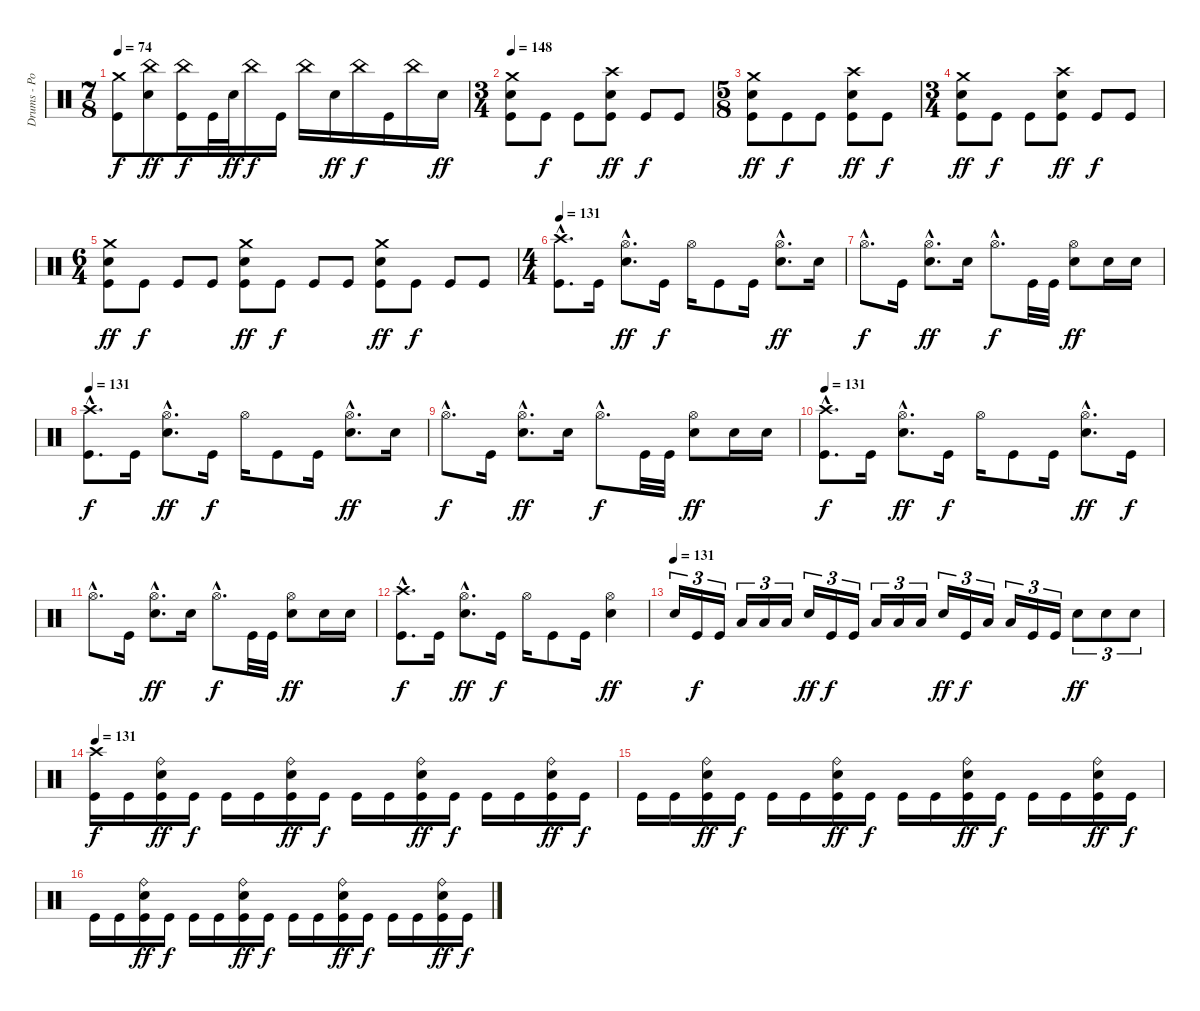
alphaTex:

\track ("Drums - Portnoy" "Drums - Po") {instrument percussion}
\staff {score}
\articulation defaults
\ts (7 8)
\tempo 74
\clef neutral
\ks c
("Crash medium (hit)" "Kick (hit)").8{dy f} ("China (hit)" "Electric Snare (hit)").8{dy ff} ("China (hit)" "Kick (hit)").16{dy f} "Kick (hit)".32 "Electric Snare (hit)".32{dy ff} "China (hit)".16{dy f} "Kick (hit)".16 "China (hit)".16 "Electric Snare (hit)".16{dy ff} "China (hit)".16{dy f} "Kick (hit)".16 "China (hit)".16 "Electric Snare (hit)".16{dy ff} |
\ts (3 4)
\tempo 148
("Crash medium (hit)" "Electric Snare (hit)" "Kick (hit)").8 "Kick (hit)".8{dy f} "Kick (hit)".8 ("Crash high (hit)" "Electric Snare (hit)" "Kick (hit)").8{dy ff} "Kick (hit)".8{dy f} "Kick (hit)".8 |
\ts (5 8)
("Crash medium (hit)" "Electric Snare (hit)" "Kick (hit)").8{dy ff} "Kick (hit)".8{dy f} "Kick (hit)".8 ("Crash high (hit)" "Electric Snare (hit)" "Kick (hit)").8{dy ff} "Kick (hit)".8{dy f} |
\ts (3 4)
("Crash medium (hit)" "Electric Snare (hit)" "Kick (hit)").8{dy ff} "Kick (hit)".8{dy f} "Kick (hit)".8 ("Crash high (hit)" "Electric Snare (hit)" "Kick (hit)").8{dy ff} "Kick (hit)".8{dy f} "Kick (hit)".8 |
\ts (6 4)
("Crash medium (hit)" "Electric Snare (hit)" "Kick (hit)").8{dy ff} "Kick (hit)".8{dy f} "Kick (hit)".8 "Kick (hit)".8 ("Crash medium (hit)" "Electric Snare (hit)" "Kick (hit)").8{dy ff} "Kick (hit)".8{dy f} "Kick (hit)".8 "Kick (hit)".8 ("Crash medium (hit)" "Electric Snare (hit)" "Kick (hit)").8{dy ff} "Kick (hit)".8{dy f} "Kick (hit)".8 "Kick (hit)".8 |
\ts (4 4)
\tempo 131
("Crash high (hit)"{hac} "Kick (hit)"{hac}).8{d} "Kick (hit)".16 ("Hi-Hat (open)"{hac} "Electric Snare (hit)"{hac}).8{d dy ff} "Kick (hit)".16{dy f} "Hi-Hat (open)".16 "Kick (hit)".8 "Kick (hit)".16 ("Hi-Hat (open)"{hac} "Electric Snare (hit)"{hac}).8{d dy ff} "Electric Snare (hit)".16 |
"Hi-Hat (open)"{hac}.8{d dy f} "Kick (hit)".16 ("Hi-Hat (open)"{hac} "Electric Snare (hit)"{hac}).8{d dy ff} "Electric Snare (hit)".16 "Hi-Hat (open)"{hac}.8{d dy f} "Kick (hit)".32 "Kick (hit)".32 ("Hi-Hat (open)" "Electric Snare (hit)").8{dy ff} "Electric Snare (hit)".16 "Electric Snare (hit)".16 |
\tempo 131
("Crash high (hit)"{hac} "Kick (hit)"{hac}).8{d dy f} "Kick (hit)".16 ("Hi-Hat (open)"{hac} "Electric Snare (hit)"{hac}).8{d dy ff} "Kick (hit)".16{dy f} "Hi-Hat (open)".16 "Kick (hit)".8 "Kick (hit)".16 ("Hi-Hat (open)"{hac} "Electric Snare (hit)"{hac}).8{d dy ff} "Electric Snare (hit)".16 |
"Hi-Hat (open)"{hac}.8{d dy f} "Kick (hit)".16 ("Hi-Hat (open)"{hac} "Electric Snare (hit)"{hac}).8{d dy ff} "Electric Snare (hit)".16 "Hi-Hat (open)"{hac}.8{d dy f} "Kick (hit)".32 "Kick (hit)".32 ("Hi-Hat (open)" "Electric Snare (hit)").8{dy ff} "Electric Snare (hit)".16 "Electric Snare (hit)".16 |
\tempo 131
("Crash high (hit)"{hac} "Kick (hit)"{hac}).8{d dy f} "Kick (hit)".16 ("Hi-Hat (open)"{hac} "Electric Snare (hit)"{hac}).8{d dy ff} "Kick (hit)".16{dy f} "Hi-Hat (open)".16 "Kick (hit)".8 "Kick (hit)".16 ("Hi-Hat (open)"{hac} "Electric Snare (hit)"{hac}).8{d dy ff} "Kick (hit)".16{dy f} |
"Hi-Hat (open)"{hac}.8{d} "Kick (hit)".16 ("Hi-Hat (open)"{hac} "Electric Snare (hit)"{hac}).8{d dy ff} "Electric Snare (hit)".16 "Hi-Hat (open)"{hac}.8{d dy f} "Kick (hit)".32 "Kick (hit)".32 ("Hi-Hat (open)" "Electric Snare (hit)").8{dy ff} "Electric Snare (hit)".16 "Electric Snare (hit)".16 |
("Crash high (hit)"{hac} "Kick (hit)"{hac}).8{d dy f} "Kick (hit)".16 ("Hi-Hat (open)"{hac} "Electric Snare (hit)"{hac}).8{d dy ff} "Kick (hit)".16{dy f} "Hi-Hat (open)".16 "Kick (hit)".8 "Kick (hit)".16 ("Hi-Hat (open)" "Electric Snare (hit)").4{dy ff} |
\tempo (131)
"Electric Snare (hit)".16{tu (3 2)} "Kick (hit)".16{tu (3 2) dy f} "Kick (hit)".16{tu (3 2)} "Low Tom (hit)".16{tu (3 2)} "Low Tom (hit)".16{tu (3 2)} "Low Tom (hit)".16{tu (3 2)} "Electric Snare (hit)".16{tu (3 2) dy ff} "Kick (hit)".16{tu (3 2) dy f} "Kick (hit)".16{tu (3 2)} "Low Tom (hit)".16{tu (3 2)} "Low Tom (hit)".16{tu (3 2)} "Low Tom (hit)".16{tu (3 2)} "Electric Snare (hit)".16{tu (3 2) dy ff} "Kick (hit)".16{tu (3 2) dy f} "Low Tom (hit)".16{tu (3 2)} "Low Tom (hit)".16{tu (3 2)} "Kick (hit)".16{tu (3 2)} "Kick (hit)".16{tu (3 2)} "Electric Snare (hit)".8{tu (3 2) dy ff} "Electric Snare (hit)".8{tu (3 2)} "Electric Snare (hit)".8{tu (3 2)} |
\tempo 131
("Crash high (hit)" "Kick (hit)").16{dy f} "Kick (hit)".16 ("Ride (bell)" "Electric Snare (hit)" "Kick (hit)").16{dy ff} "Kick (hit)".16{dy f} "Kick (hit)".16 "Kick (hit)".16 ("Ride (bell)" "Electric Snare (hit)" "Kick (hit)").16{dy ff} "Kick (hit)".16{dy f} "Kick (hit)".16 "Kick (hit)".16 ("Ride (bell)" "Electric Snare (hit)" "Kick (hit)").16{dy ff} "Kick (hit)".16{dy f} "Kick (hit)".16 "Kick (hit)".16 ("Ride (bell)" "Electric Snare (hit)" "Kick (hit)").16{dy ff} "Kick (hit)".16{dy f} |
"Kick (hit)".16 "Kick (hit)".16 ("Ride (bell)" "Electric Snare (hit)" "Kick (hit)").16{dy ff} "Kick (hit)".16{dy f} "Kick (hit)".16 "Kick (hit)".16 ("Ride (bell)" "Electric Snare (hit)" "Kick (hit)").16{dy ff} "Kick (hit)".16{dy f} "Kick (hit)".16 "Kick (hit)".16 ("Ride (bell)" "Electric Snare (hit)" "Kick (hit)").16{dy ff} "Kick (hit)".16{dy f} "Kick (hit)".16 "Kick (hit)".16 ("Ride (bell)" "Electric Snare (hit)" "Kick (hit)").16{dy ff} "Kick (hit)".16{dy f} |
"Kick (hit)".16 "Kick (hit)".16 ("Ride (bell)" "Electric Snare (hit)" "Kick (hit)").16{dy ff} "Kick (hit)".16{dy f} "Kick (hit)".16 "Kick (hit)".16 ("Ride (bell)" "Electric Snare (hit)" "Kick (hit)").16{dy ff} "Kick (hit)".16{dy f} "Kick (hit)".16 "Kick (hit)".16 ("Ride (bell)" "Electric Snare (hit)" "Kick (hit)").16{dy ff} "Kick (hit)".16{dy f} "Kick (hit)".16 "Kick (hit)".16 ("Ride (bell)" "Electric Snare (hit)" "Kick (hit)").16{dy ff} "Kick (hit)".16{dy f}
